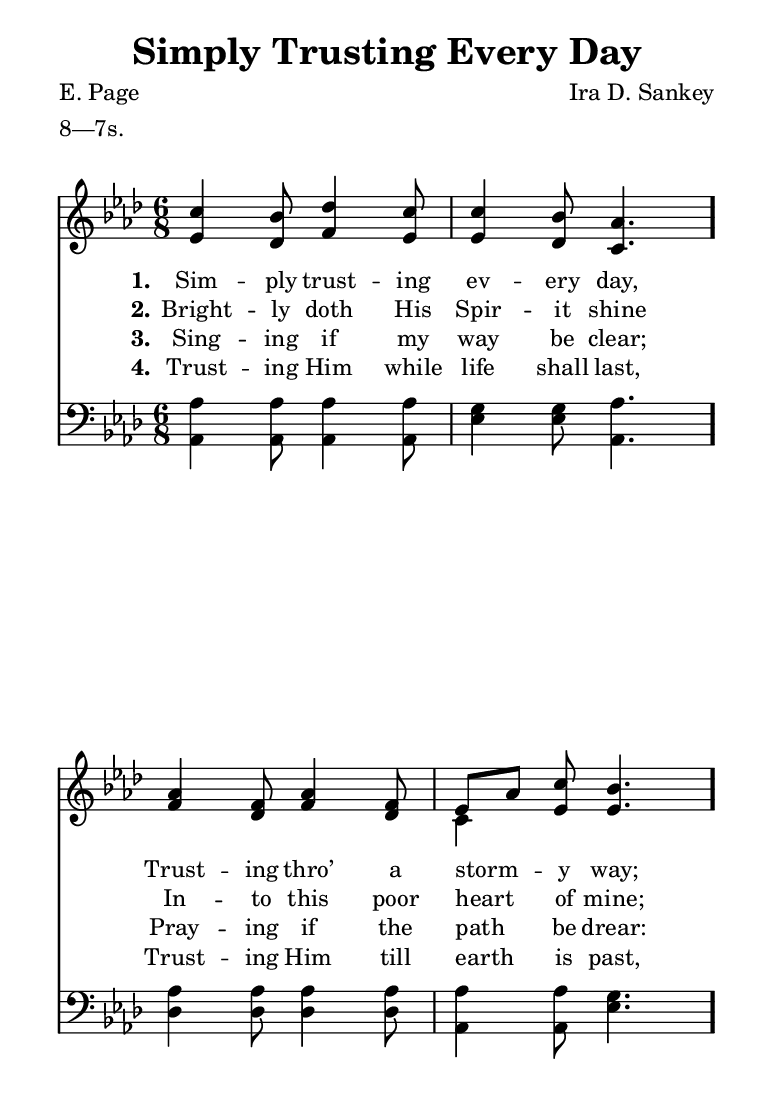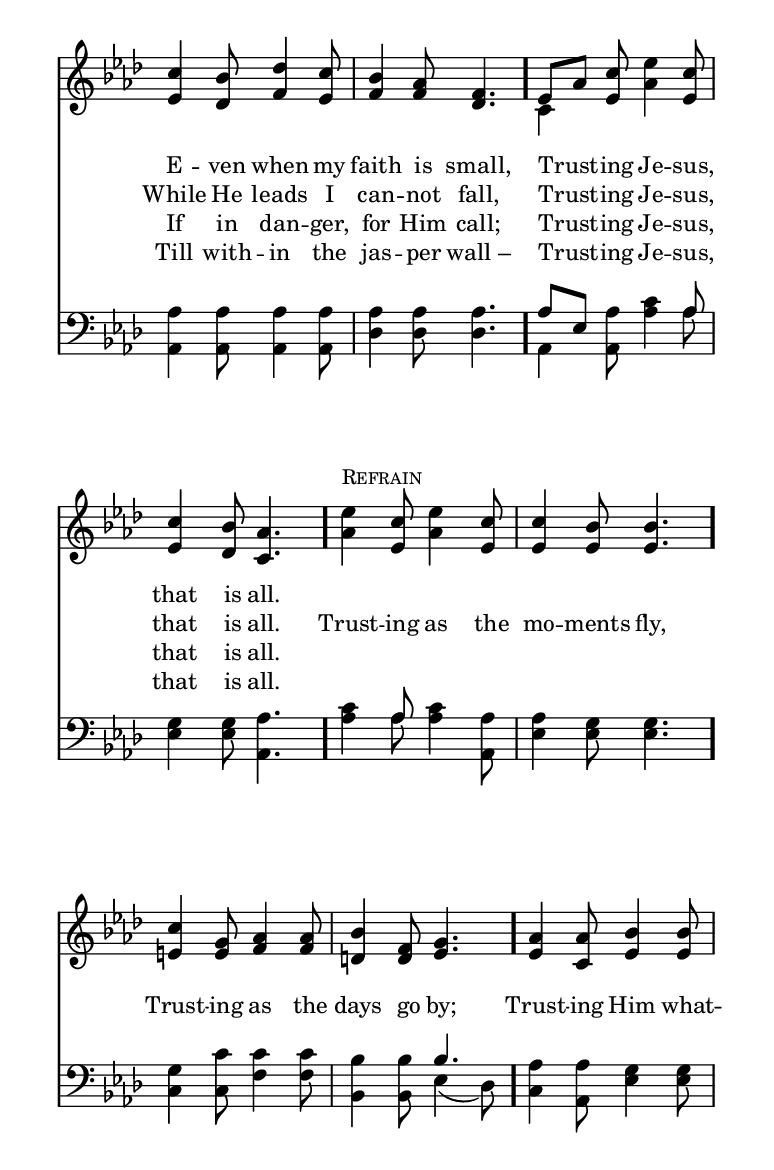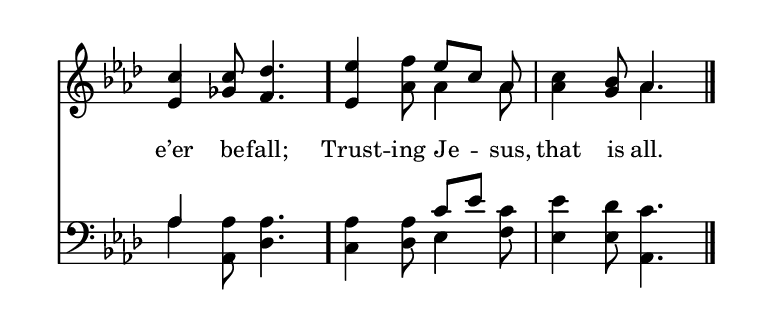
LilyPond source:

\include "common/global.ily"
\paper {
  \include "common/paper.ily"
  system-count = #(cond (is-eogsized 4) (#t #f))
}

\header{
  hymnnumber = "192"
  title = "Simply Trusting Every Day"
  tunename = ""
  meter = "8—7s."
  poet = "E. Page"
  composer = "Ira D. Sankey"
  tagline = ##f
}

global = {
  \include "common/overrides.ily"
  \override Staff.TimeSignature.style = #'numbered
  \time 6/8
  \override Score.MetronomeMark.transparent = ##t % hide all fermata changes too
  \tempo 8=130
  \key aes \major
  \autoBeamOff
}

patternA = { c4 bes8 des4 c8 | c4 bes8 aes4. }
patternB = { c4 bes8 des4 c8 | c8[ c8] bes8 aes4. }
patternC = { c8[ c8] bes8 des4 c8 | c4 bes8 aes4. }
patternD = { c4 bes8 des4 c8 | c4 bes8 aes4( c8) }
patternE = { c4 bes8 c8[ c] c8 | c4 bes8 aes4. }

notesSoprano = {
\global
\relative c'' {

  c4 bes8 des4 c8 | c4 bes8 aes4.
  \changePitch \patternB { aes f aes f | ees aes c bes }
  \changePitch \patternA { c bes des c | bes aes f }
  \changePitch \patternC { ees aes c ees c | c bes aes }

  << s^\markup { \small \caps "Refrain" }
  { \changePitch \patternA { ees' c ees c c bes bes } } >>
  \changePitch \patternA { c g aes aes | bes f g }
  \changePitch \patternA { aes aes bes bes | c c des }
  \changePitch \patternE { ees f ees c aes | c bes aes }

  \bar "|."

}
}

notesAlto = {
\global
\relative e' {

  \changePitch \patternA { ees des f ees | ees des c }
  \changePitch \patternA { f des f des | c ees ees }
  \changePitch \patternA { ees des f ees | f f des }
  \changePitch \patternA { c ees aes ees | ees des c }

  \changePitch \patternA { aes' ees aes ees | ees ees ees }
  \changePitch \patternA { e e f f | d d ees }
  \changePitch \patternA { ees c ees ees | ees ges f }
  \changePitch \patternA { ees aes aes aes | aes g aes }

}
}

notesTenor = {
\global
\relative a {

  \changePitch \patternA { aes aes aes aes | g g aes }
  \changePitch \patternA { aes aes aes aes | aes aes g }
  \changePitch \patternA { aes aes aes aes | aes aes aes }
  \changePitch \patternC { aes ees aes c aes | g g aes }

  \changePitch \patternA { c aes c aes | aes g g }
  \changePitch \patternA { g c c c | bes bes bes }
  \changePitch \patternA { aes aes g g | aes aes aes }
  \changePitch \patternE { aes aes c ees c | ees des c }

}
}

notesBass = {
\global
\relative f, {

  \changePitch \patternA { aes aes aes aes | ees' ees aes, }
  \changePitch \patternA { des des des des | aes aes ees' }
  \changePitch \patternA { aes, aes aes aes | des des des }
  \changePitch \patternA { aes aes aes' aes | ees ees aes, }

  \changePitch \patternA { aes' aes aes aes, | ees' ees ees }
  \changePitch \patternD { c c f f | bes, bes ees des }
  \changePitch \patternA { c aes ees' ees | aes aes, des }
  \changePitch \patternA { c des ees f | ees ees aes, }

}
}

Refrain = \lyricmode {

Trust -- ing as the mo -- ments fly, \bar "."
Trust -- ing as the days go by; \bar "."
Trust -- ing Him what -- e’er be -- fall; \bar "."
Trust -- ing Je -- sus, that is all. \bar "."

}

wordsA = \lyricmode {
\set stanza = "1."

Sim -- ply trust -- ing ev -- ery day, \bar "."
Trust -- ing thro’ a storm -- y way; \bar "."
E -- ven when my faith is small, \bar "."
Trust -- ing Je -- sus, that is all. \bar "."

}

wordsB = \lyricmode {
\set stanza = "2."

Bright -- ly doth His Spir -- it shine
In -- to this poor heart of mine;
While He leads I can -- not fall,
Trust -- ing Je -- sus, that is all.

\Refrain

}

wordsC = \lyricmode {
\set stanza = "3."

Sing -- ing if my way be clear;
Pray -- ing if the path be drear:
If in dan -- ger, for Him call;
Trust -- ing Je -- sus, that is all.

}

wordsD = \lyricmode {
\set stanza = "4."

Trust -- ing Him while life shall last,
Trust -- ing Him till earth is past,
Till with -- in the jas -- per wall_–
Trust -- ing Je -- sus, that is all.

}

\score {
  \context ChoirStaff <<
    \context Staff = upper <<
      \set Staff.autoBeaming = ##f
      \set ChoirStaff.systemStartDelimiter = #'SystemStartBar
      \set ChoirStaff.printPartCombineTexts = ##f
      \partcombine #'(2 . 11) \notesSoprano \notesAlto
      \context NullVoice = sopranos { \voiceOne << \notesSoprano >> }
      \context Lyrics = one   \lyricsto sopranos \wordsA
      \context Lyrics = two   \lyricsto sopranos \wordsB
      \context Lyrics = three \lyricsto sopranos \wordsC
      \context Lyrics = four  \lyricsto sopranos \wordsD
    >>
    \context Staff = men <<
      \set Staff.autoBeaming = ##f
      \clef bass
      \set ChoirStaff.printPartCombineTexts = ##f
      \partcombine #'(2 . 11) \notesTenor \notesBass
    >>
  >>
  \layout {
    \include "common/layout.ily"
  }
  #(cond ((ly:get-option 'eog-midi-permitted) #{ \midi{
    \include "common/midi.ily"
  } #}))
}

\version "2.19.49"  % necessary for upgrading to future LilyPond versions.

% vi:set et ts=2 sw=2 ai nocindent syntax=lilypond:
